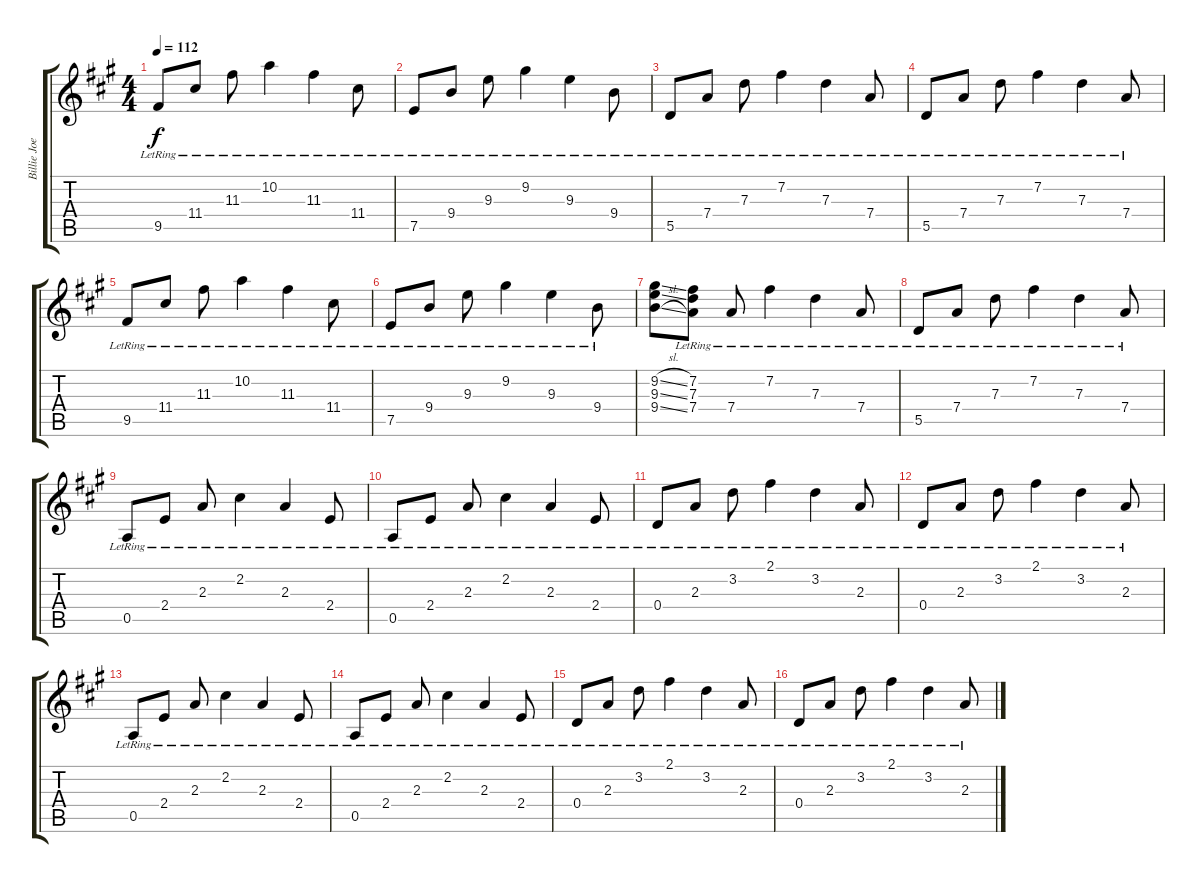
\track ("Billie Joe" "Billie Joe") {instrument distortionguitar}
\staff {score tabs}
\tuning (E4 B3 G3 D3 A2 E2) {hide}
\ts (4 4)
\tempo 112
\clef g2
\ks a
9.5{lr}.8{dy f} 11.4{lr}.8 11.3{lr}.8 10.2{lr}.4 11.3{lr}.4 11.4{lr}.8 |
7.5{lr}.8 9.4{lr}.8 9.3{lr}.8 9.2{lr}.4 9.3{lr}.4 9.4{lr}.8 |
5.5{lr}.8 7.4{lr}.8 7.3{lr}.8 7.2{lr}.4 7.3{lr}.4 7.4{lr}.8 |
5.5{lr}.8 7.4{lr}.8 7.3{lr}.8 7.2{lr}.4 7.3{lr}.4 7.4{lr}.8 |
9.5{lr}.8 11.4{lr}.8 11.3{lr}.8 10.2{lr}.4 11.3{lr}.4 11.4{lr}.8 |
7.5{lr}.8 9.4{lr}.8 9.3{lr}.8 9.2{lr}.4 9.3{lr}.4 9.4{lr}.8 |
(9.2{sl} 9.3{sl} 9.4{sl}).8 (7.2{lr} 7.3{lr} 7.4{lr}).8 7.4{lr}.8 7.2{lr}.4 7.3{lr}.4 7.4{lr}.8 |
5.5{lr}.8 7.4{lr}.8 7.3{lr}.8 7.2{lr}.4 7.3{lr}.4 7.4{lr}.8 |
0.5{lr}.8 2.4{lr}.8 2.3{lr}.8 2.2{lr}.4 2.3{lr}.4 2.4{lr}.8 |
0.5{lr}.8 2.4{lr}.8 2.3{lr}.8 2.2{lr}.4 2.3{lr}.4 2.4{lr}.8 |
0.4{lr}.8 2.3{lr}.8 3.2{lr}.8 2.1{lr}.4 3.2{lr}.4 2.3{lr}.8 |
0.4{lr}.8 2.3{lr}.8 3.2{lr}.8 2.1{lr}.4 3.2{lr}.4 2.3{lr}.8 |
0.5{lr}.8 2.4{lr}.8 2.3{lr}.8 2.2{lr}.4 2.3{lr}.4 2.4{lr}.8 |
0.5{lr}.8 2.4{lr}.8 2.3{lr}.8 2.2{lr}.4 2.3{lr}.4 2.4{lr}.8 |
0.4{lr}.8 2.3{lr}.8 3.2{lr}.8 2.1{lr}.4 3.2{lr}.4 2.3{lr}.8 |
0.4{lr}.8 2.3{lr}.8 3.2{lr}.8 2.1{lr}.4 3.2{lr}.4 2.3{lr}.8
